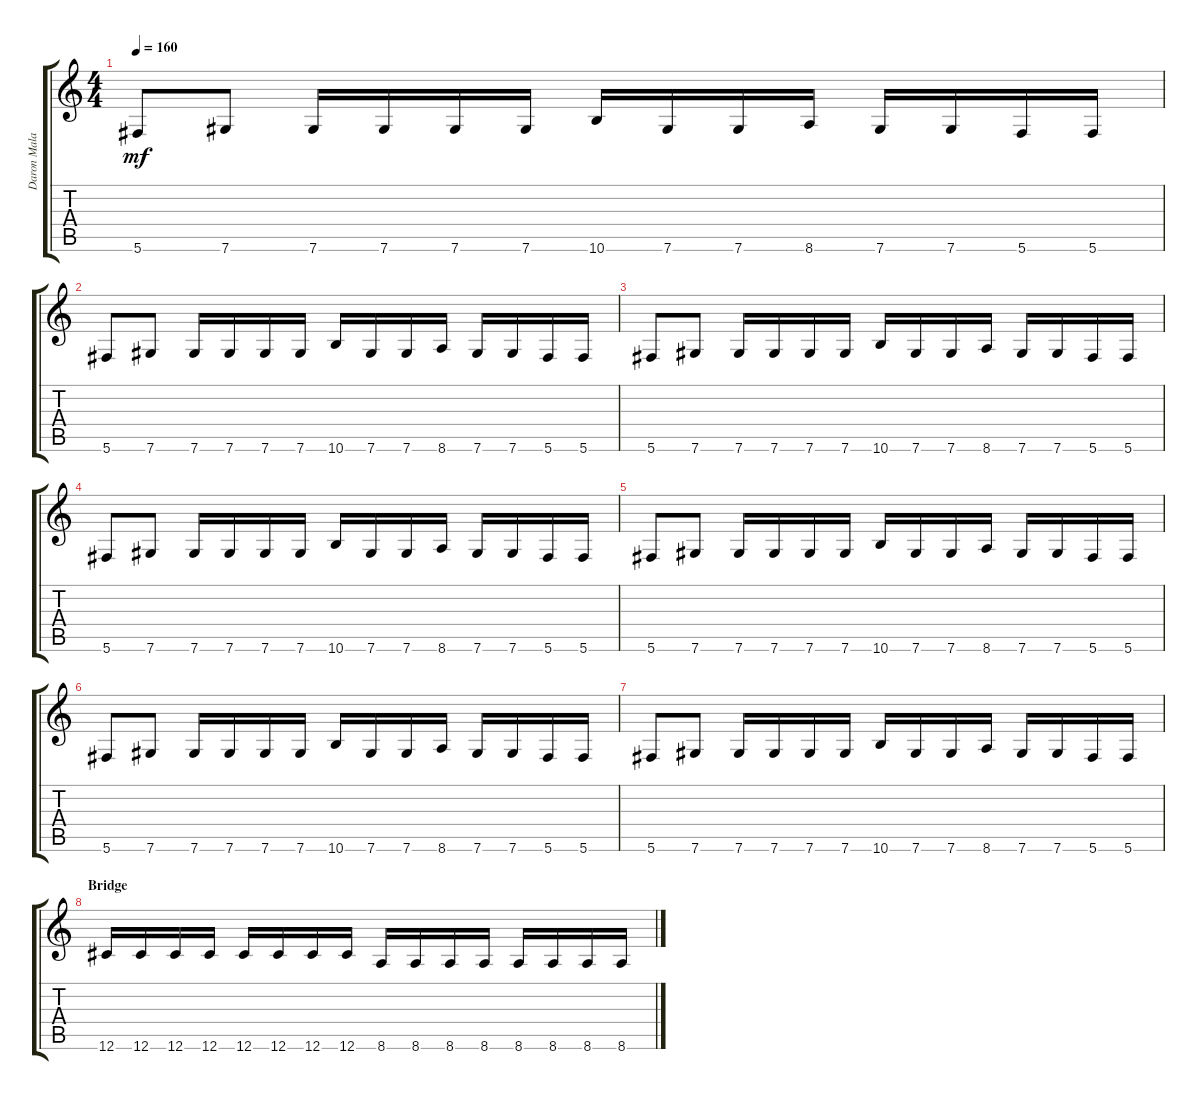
\track ("Daron Malakian" "Daron Mala") {instrument distortionguitar}
\staff {score tabs}
\tuning (Eb4 Bb3 Gb3 Db3 Ab2 Db2) {hide}
\ts (4 4)
\tempo 160
\clef g2
\ks c
5.6.8{dy mf} 7.6.8 7.6.16 7.6.16 7.6.16 7.6.16 10.6.16 7.6.16 7.6.16 8.6.16 7.6.16 7.6.16 5.6.16 5.6.16 |
5.6.8 7.6.8 7.6.16 7.6.16 7.6.16 7.6.16 10.6.16 7.6.16 7.6.16 8.6.16 7.6.16 7.6.16 5.6.16 5.6.16 |
5.6.8 7.6.8 7.6.16 7.6.16 7.6.16 7.6.16 10.6.16 7.6.16 7.6.16 8.6.16 7.6.16 7.6.16 5.6.16 5.6.16 |
5.6.8 7.6.8 7.6.16 7.6.16 7.6.16 7.6.16 10.6.16 7.6.16 7.6.16 8.6.16 7.6.16 7.6.16 5.6.16 5.6.16 |
5.6.8 7.6.8 7.6.16 7.6.16 7.6.16 7.6.16 10.6.16 7.6.16 7.6.16 8.6.16 7.6.16 7.6.16 5.6.16 5.6.16 |
5.6.8 7.6.8 7.6.16 7.6.16 7.6.16 7.6.16 10.6.16 7.6.16 7.6.16 8.6.16 7.6.16 7.6.16 5.6.16 5.6.16 |
5.6.8 7.6.8 7.6.16 7.6.16 7.6.16 7.6.16 10.6.16 7.6.16 7.6.16 8.6.16 7.6.16 7.6.16 5.6.16 5.6.16 |
\section ("" "Bridge")
12.6.16 12.6.16 12.6.16 12.6.16 12.6.16 12.6.16 12.6.16 12.6.16 8.6.16 8.6.16 8.6.16 8.6.16 8.6.16 8.6.16 8.6.16 8.6.16
